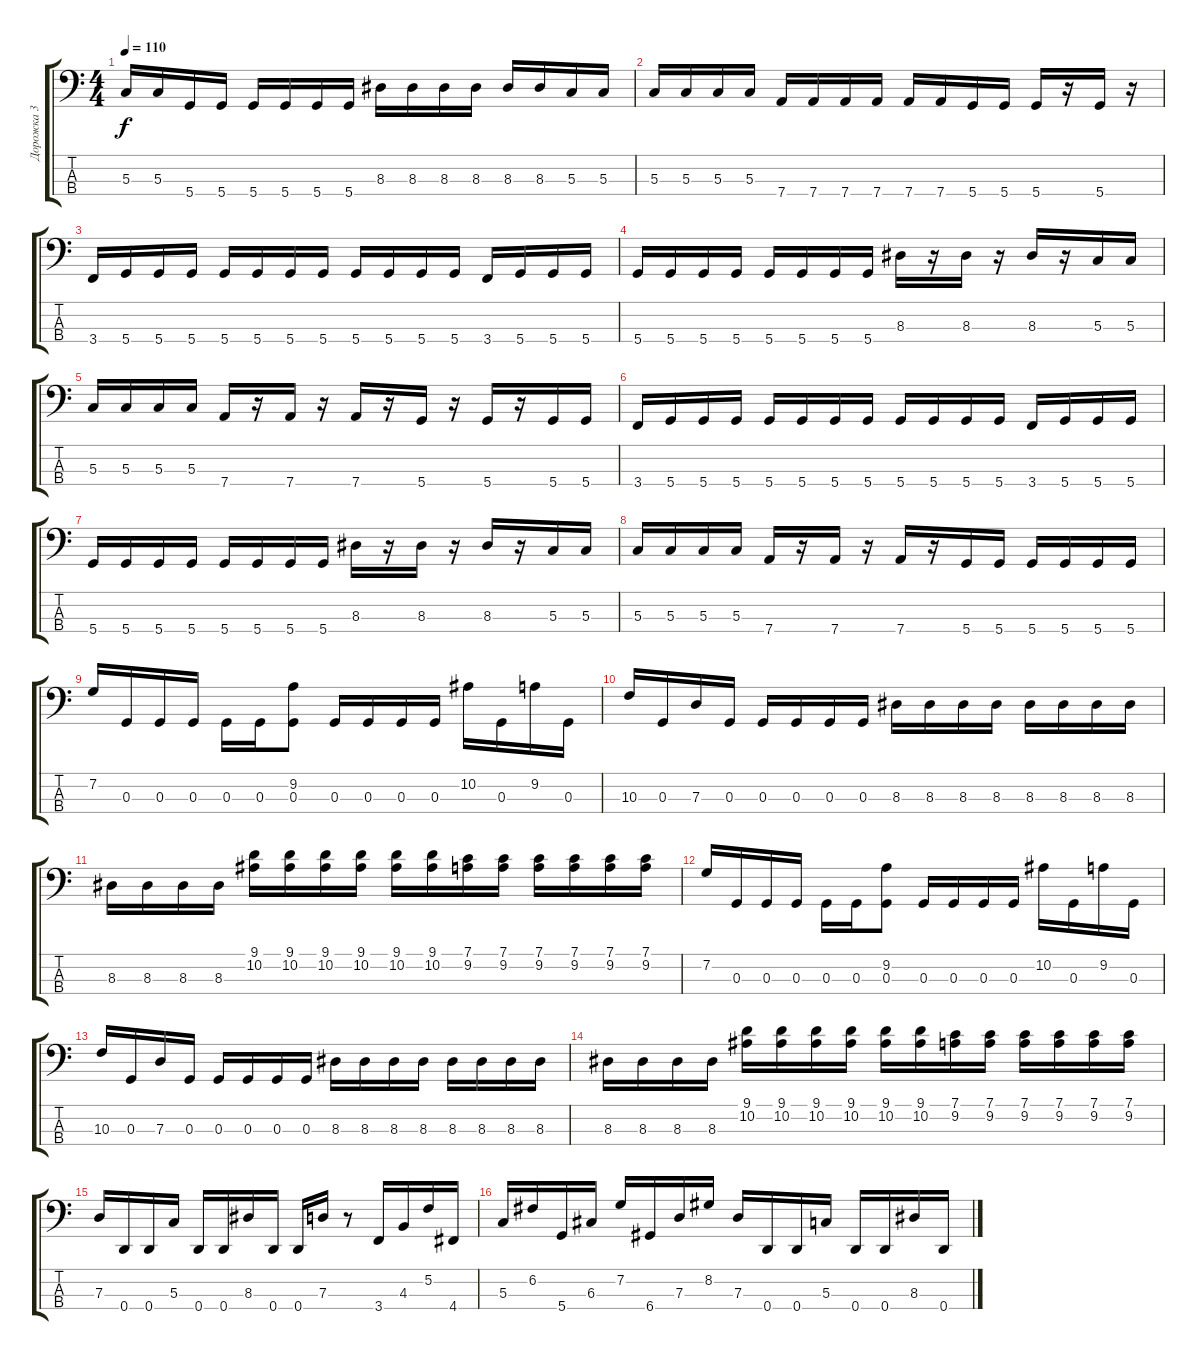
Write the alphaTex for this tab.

\track ("Дорожка 3" "Дорожка 3") {instrument electricbassfinger}
\staff {score tabs}
\tuning (F2 C2 G1 D1) {hide}
\ts (4 4)
\tempo 110
\clef f4
\ks c
5.3.16{dy f} 5.3.16 5.4.16 5.4.16 5.4.16 5.4.16 5.4.16 5.4.16 8.3.16 8.3.16 8.3.16 8.3.16 8.3.16 8.3.16 5.3.16 5.3.16 |
5.3.16 5.3.16 5.3.16 5.3.16 7.4.16 7.4.16 7.4.16 7.4.16 7.4.16 7.4.16 5.4.16 5.4.16 5.4.16 r.16 5.4.16 r.16 |
3.4.16 5.4.16 5.4.16 5.4.16 5.4.16 5.4.16 5.4.16 5.4.16 5.4.16 5.4.16 5.4.16 5.4.16 3.4.16 5.4.16 5.4.16 5.4.16 |
5.4.16 5.4.16 5.4.16 5.4.16 5.4.16 5.4.16 5.4.16 5.4.16 8.3.16 r.16 8.3.16 r.16 8.3.16 r.16 5.3.16 5.3.16 |
5.3.16 5.3.16 5.3.16 5.3.16 7.4.16 r.16 7.4.16 r.16 7.4.16 r.16 5.4.16 r.16 5.4.16 r.16 5.4.16 5.4.16 |
3.4.16 5.4.16 5.4.16 5.4.16 5.4.16 5.4.16 5.4.16 5.4.16 5.4.16 5.4.16 5.4.16 5.4.16 3.4.16 5.4.16 5.4.16 5.4.16 |
5.4.16 5.4.16 5.4.16 5.4.16 5.4.16 5.4.16 5.4.16 5.4.16 8.3.16 r.16 8.3.16 r.16 8.3.16 r.16 5.3.16 5.3.16 |
5.3.16 5.3.16 5.3.16 5.3.16 7.4.16 r.16 7.4.16 r.16 7.4.16 r.16 5.4.16 5.4.16 5.4.16 5.4.16 5.4.16 5.4.16 |
7.2.16 0.3.16 0.3.16 0.3.16 0.3.16 0.3.16 (9.2 0.3).8 0.3.16 0.3.16 0.3.16 0.3.16 10.2.16 0.3.16 9.2.16 0.3.16 |
10.3.16 0.3.16 7.3.16 0.3.16 0.3.16 0.3.16 0.3.16 0.3.16 8.3.16 8.3.16 8.3.16 8.3.16 8.3.16 8.3.16 8.3.16 8.3.16 |
8.3.16 8.3.16 8.3.16 8.3.16 (9.1 10.2).16 (9.1 10.2).16 (9.1 10.2).16 (9.1 10.2).16 (9.1 10.2).16 (9.1 10.2).16 (7.1 9.2).16 (7.1 9.2).16 (7.1 9.2).16 (7.1 9.2).16 (7.1 9.2).16 (7.1 9.2).16 |
7.2.16 0.3.16 0.3.16 0.3.16 0.3.16 0.3.16 (9.2 0.3).8 0.3.16 0.3.16 0.3.16 0.3.16 10.2.16 0.3.16 9.2.16 0.3.16 |
10.3.16 0.3.16 7.3.16 0.3.16 0.3.16 0.3.16 0.3.16 0.3.16 8.3.16 8.3.16 8.3.16 8.3.16 8.3.16 8.3.16 8.3.16 8.3.16 |
8.3.16 8.3.16 8.3.16 8.3.16 (9.1 10.2).16 (9.1 10.2).16 (9.1 10.2).16 (9.1 10.2).16 (9.1 10.2).16 (9.1 10.2).16 (7.1 9.2).16 (7.1 9.2).16 (7.1 9.2).16 (7.1 9.2).16 (7.1 9.2).16 (7.1 9.2).16 |
7.3.16 0.4.16 0.4.16 5.3.16 0.4.16 0.4.16 8.3.16 0.4.16 0.4.16 7.3.16 r.8 3.4.16 4.3.16 5.2.16 4.4.16 |
5.3.16 6.2.16 5.4.16 6.3.16 7.2.16 6.4.16 7.3.16 8.2.16 7.3.16 0.4.16 0.4.16 5.3.16 0.4.16 0.4.16 8.3.16 0.4.16
